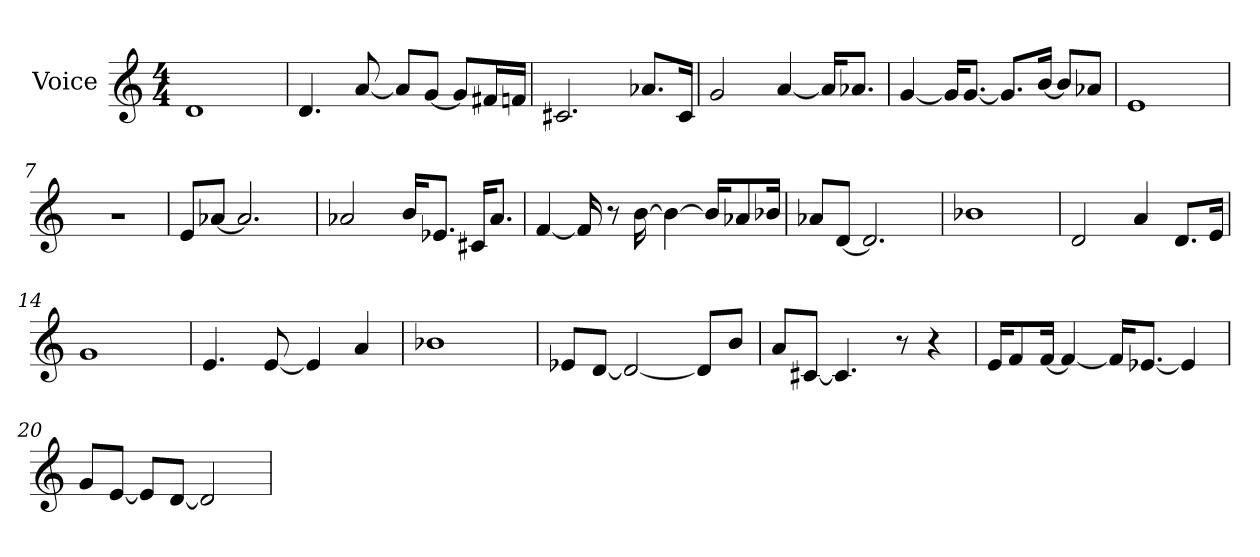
**kern
*part1
*staff1
*I"Voice
*I'Voice
*clefG2
*M4/4
=1
1d
=2
4.d/
[<8a/
8a/L]
[<8g/J
8g/L]
16f#X/L
16fn/JJ
=3
2.c#X/
8.a-X/L
16c#/Jk
=4
2g/
[<4a/
16a/KL]
8.a-X/J
=5
[<4g/
16g/KL]
[<8.g/J
8.g/L]
[<16b/Jk
8b/L]
8a-X/J
=6
1e
=7
1rcc
=8
8e/L
[<8a-X/J
2.a-/]
!!LO:LB:g=z
=9
2a-X/
16b/KL
8.e-X/J
16c#X/KL
8.a-/J
=10
[<4f/
16f/]
8r
[>16b\
4b\_>
16b/KL]
8a-X/
16b-X/Jk
=11
8a-X/L
[<8d/J
2.d/]
=12
1b-X
=13
2d/
4a/
8.d/L
16e/Jk
=14
1g
=15
4.e/
[<8e/
4e/]
4a/
=16
1b-X
=17
8e-X/L
[<8d/J
2d/_<
8d/L]
8b/J
!!LO:LB:g=z
=18
8a/L
[<8c#X/J
4.c#/]
8r
4r
=19
16e/KL
8f/
[<16f/Jk
4f/_<
16f/KL]
[<8.e-X/J
4e-/]
=20
8g/L
[<8e/J
8e/L]
[<8d/J
2d/]
=
*-
